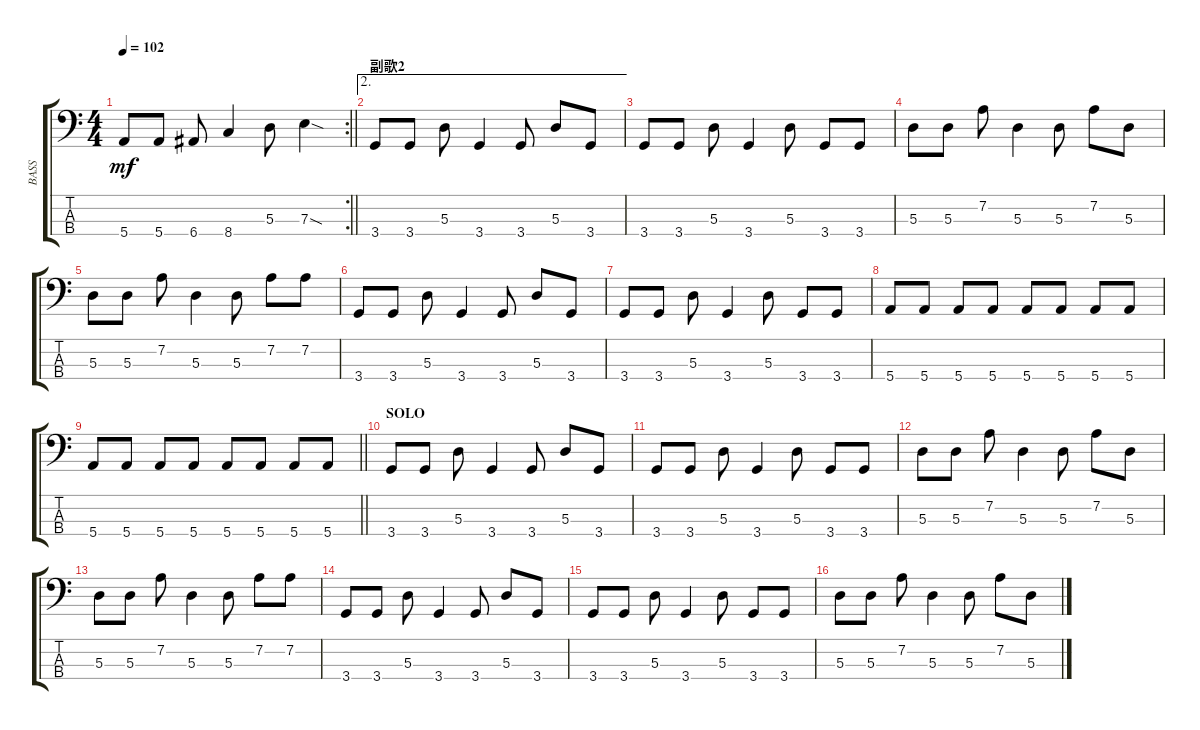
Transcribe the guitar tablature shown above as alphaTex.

\track ("BASS" "BASS") {instrument electricbassfinger}
\staff {score tabs}
\tuning (G2 D2 A1 E1) {hide}
\rc 2
\ts (4 4)
\tempo 102
\clef f4
\barLineRight lightlight
\ks c
5.4.8{dy mf} 5.4.8 6.4.8 8.4.4 5.3.8 7.3{sod}.4 |
\ae 2
\section ("" "副歌2")
3.4.8 3.4.8 5.3.8 3.4.4 3.4.8 5.3.8 3.4.8 |
3.4.8 3.4.8 5.3.8 3.4.4 5.3.8 3.4.8 3.4.8 |
5.3.8 5.3.8 7.2.8 5.3.4 5.3.8 7.2.8 5.3.8 |
5.3.8 5.3.8 7.2.8 5.3.4 5.3.8 7.2.8 7.2.8 |
3.4.8 3.4.8 5.3.8 3.4.4 3.4.8 5.3.8 3.4.8 |
3.4.8 3.4.8 5.3.8 3.4.4 5.3.8 3.4.8 3.4.8 |
5.4.8 5.4.8 5.4.8 5.4.8 5.4.8 5.4.8 5.4.8 5.4.8 |
\barLineRight lightlight
5.4.8 5.4.8 5.4.8 5.4.8 5.4.8 5.4.8 5.4.8 5.4.8 |
\section ("" "SOLO")
3.4.8 3.4.8 5.3.8 3.4.4 3.4.8 5.3.8 3.4.8 |
3.4.8 3.4.8 5.3.8 3.4.4 5.3.8 3.4.8 3.4.8 |
5.3.8 5.3.8 7.2.8 5.3.4 5.3.8 7.2.8 5.3.8 |
5.3.8 5.3.8 7.2.8 5.3.4 5.3.8 7.2.8 7.2.8 |
3.4.8 3.4.8 5.3.8 3.4.4 3.4.8 5.3.8 3.4.8 |
3.4.8 3.4.8 5.3.8 3.4.4 5.3.8 3.4.8 3.4.8 |
5.3.8 5.3.8 7.2.8 5.3.4 5.3.8 7.2.8 5.3.8
